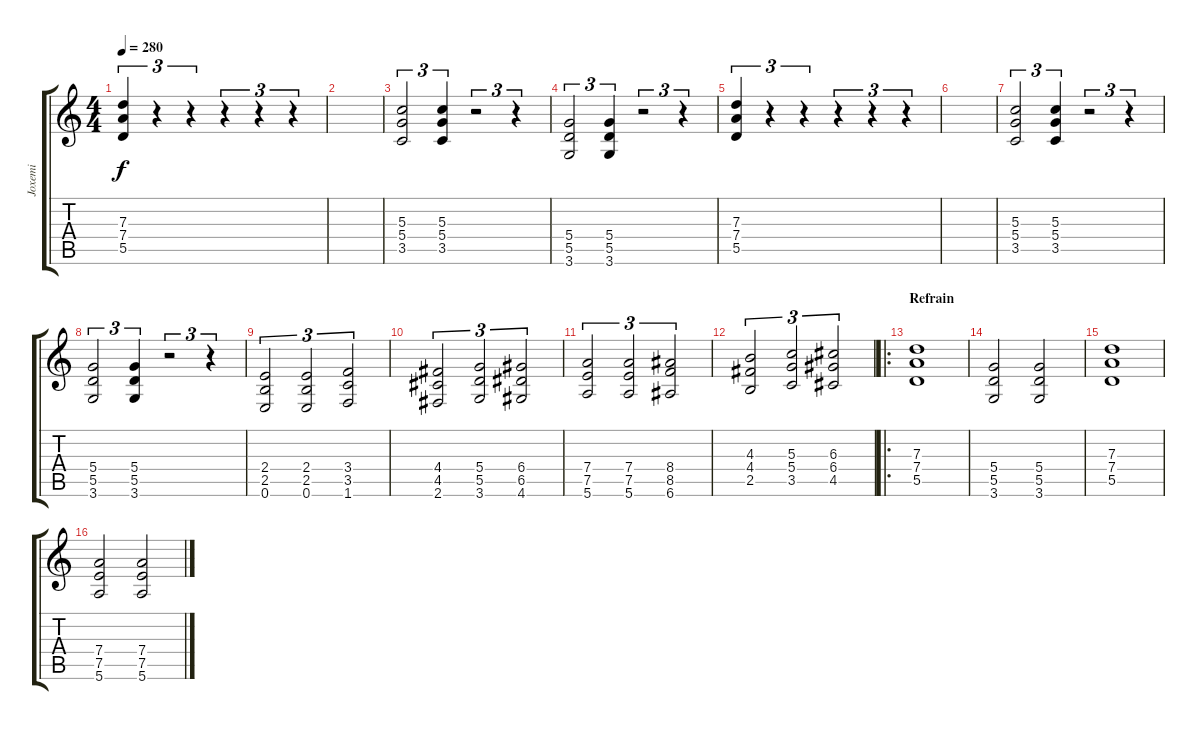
\track ("Joxemi" "Joxemi") {instrument overdrivenguitar}
\staff {score tabs}
\tuning (E4 B3 G3 D3 A2 E2) {hide}
\ts (4 4)
\tempo 280
\clef g2
\ks c
(7.3 7.4 5.5).4{tu (3 2) dy f} r.4{tu (3 2)} r.4{tu (3 2)} r.4{tu (3 2)} r.4{tu (3 2)} r.4{tu (3 2)} |
|
(5.3 5.4 3.5).2{tu (3 2)} (5.3 5.4 3.5).4{tu (3 2)} r.2{tu (3 2)} r.4{tu (3 2)} |
(5.4 5.5 3.6).2{tu (3 2)} (5.4 5.5 3.6).4{tu (3 2)} r.2{tu (3 2)} r.4{tu (3 2)} |
(7.3 7.4 5.5).4{tu (3 2)} r.4{tu (3 2)} r.4{tu (3 2)} r.4{tu (3 2)} r.4{tu (3 2)} r.4{tu (3 2)} |
|
(5.3 5.4 3.5).2{tu (3 2)} (5.3 5.4 3.5).4{tu (3 2)} r.2{tu (3 2)} r.4{tu (3 2)} |
(5.4 5.5 3.6).2{tu (3 2)} (5.4 5.5 3.6).4{tu (3 2)} r.2{tu (3 2)} r.4{tu (3 2)} |
(2.4 2.5 0.6).2{tu (3 2)} (2.4 2.5 0.6).2{tu (3 2)} (3.4 3.5 1.6).2{tu (3 2)} |
(4.4 4.5 2.6).2{tu (3 2)} (5.4 5.5 3.6).2{tu (3 2)} (6.4 6.5 4.6).2{tu (3 2)} |
(7.4 7.5 5.6).2{tu (3 2)} (7.4 7.5 5.6).2{tu (3 2)} (8.4 8.5 6.6).2{tu (3 2)} |
(4.3 4.4 2.5).2{tu (3 2)} (5.3 5.4 3.5).2{tu (3 2)} (6.3 6.4 4.5).2{tu (3 2)} |
\ro
\section ("" "Refrain")
(7.3 7.4 5.5).1 |
(5.4 5.5 3.6).2 (5.4 5.5 3.6).2 |
(7.3 7.4 5.5).1 |
(7.4 7.5 5.6).2 (7.4 7.5 5.6).2
